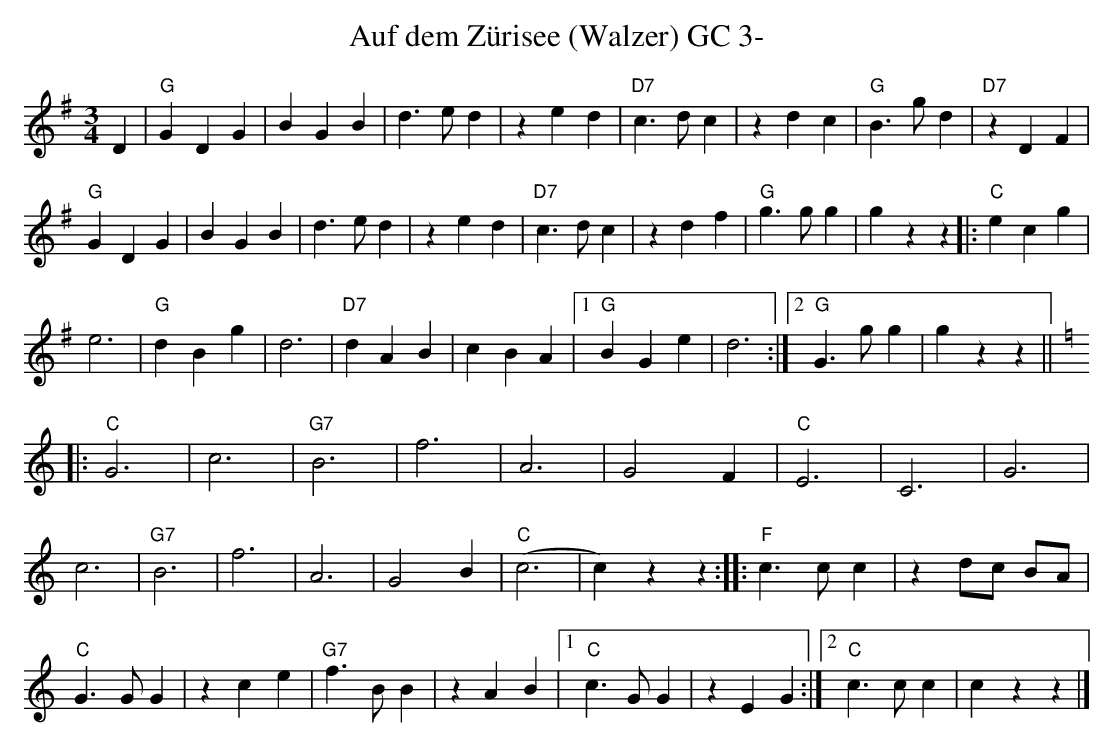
X:1
T:Auf dem Z\"urisee (Walzer) GC 3-
M:3/4
L:1/4
K:Gmaj%%MIDI gchordon
D| "G"GDG | BGB | d>ed | zed | "D7"c>dc | zdc | "G"B>gd | "D7"zDF |
"G"GDG | BGB | d>ed | zed | "D7"c>dc | zdf | "G"g>gg | gzz |: "C"ecg |
e3 | "G"dBg | d3 | "D7"dAB | cBA |1 "G"BGe | d3 :|2 "G"G>gg | gzz || [K:Cmaj]
|: "C"G3 | c3 | "G7"B3 | f3 | A3 | G2F | "C"E3 | C3 | G3 |
c3 | "G7"B3 | f3 | A3 | G2B | "C"(c3 | c)zz :: "F"c>cc | zd/2c/2 B/2A/2 |
"C"G>GG | zce | "G7"f>BB | zAB |1 "C"c>GG | zEG :|2 "C"c>cc | czz |]
